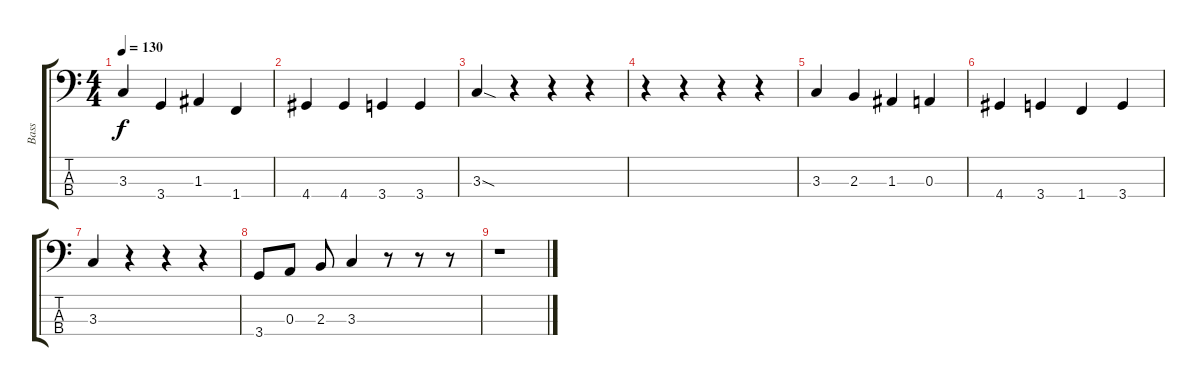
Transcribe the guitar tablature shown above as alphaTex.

\track ("Bass" "Bass") {instrument electricbassfinger}
\staff {score tabs}
\tuning (G2 D2 A1 E1) {hide}
\ts (4 4)
\tempo 130
\clef f4
\ks c
3.3.4{dy f} 3.4.4 1.3.4 1.4.4 |
4.4.4 4.4.4 3.4.4 3.4.4 |
3.3{sod}.4 r.4 r.4 r.4 |
r.4 r.4 r.4 r.4 |
3.3.4 2.3.4 1.3.4 0.3.4 |
4.4.4 3.4.4 1.4.4 3.4.4 |
3.3.4 r.4 r.4 r.4 |
3.4.8 0.3.8 2.3.8 3.3.4 r.8 r.8 r.8 |
r.1
